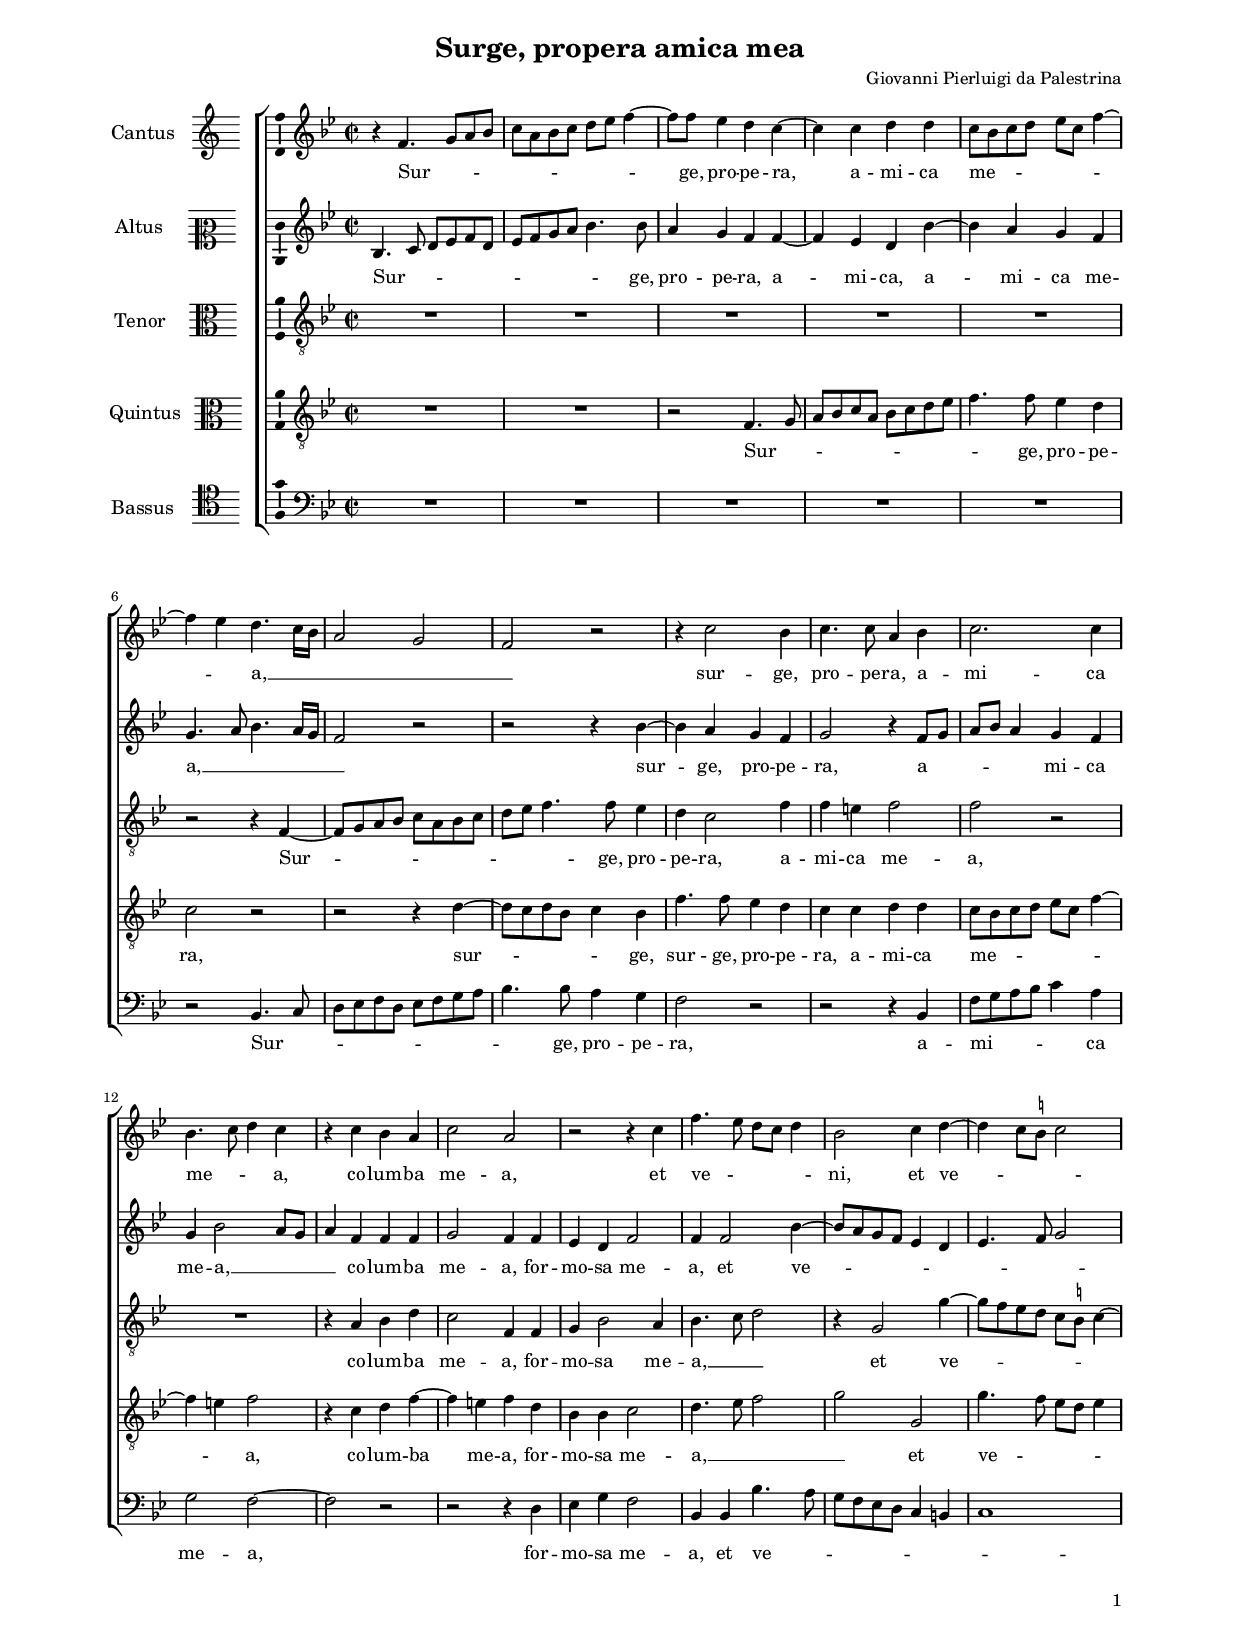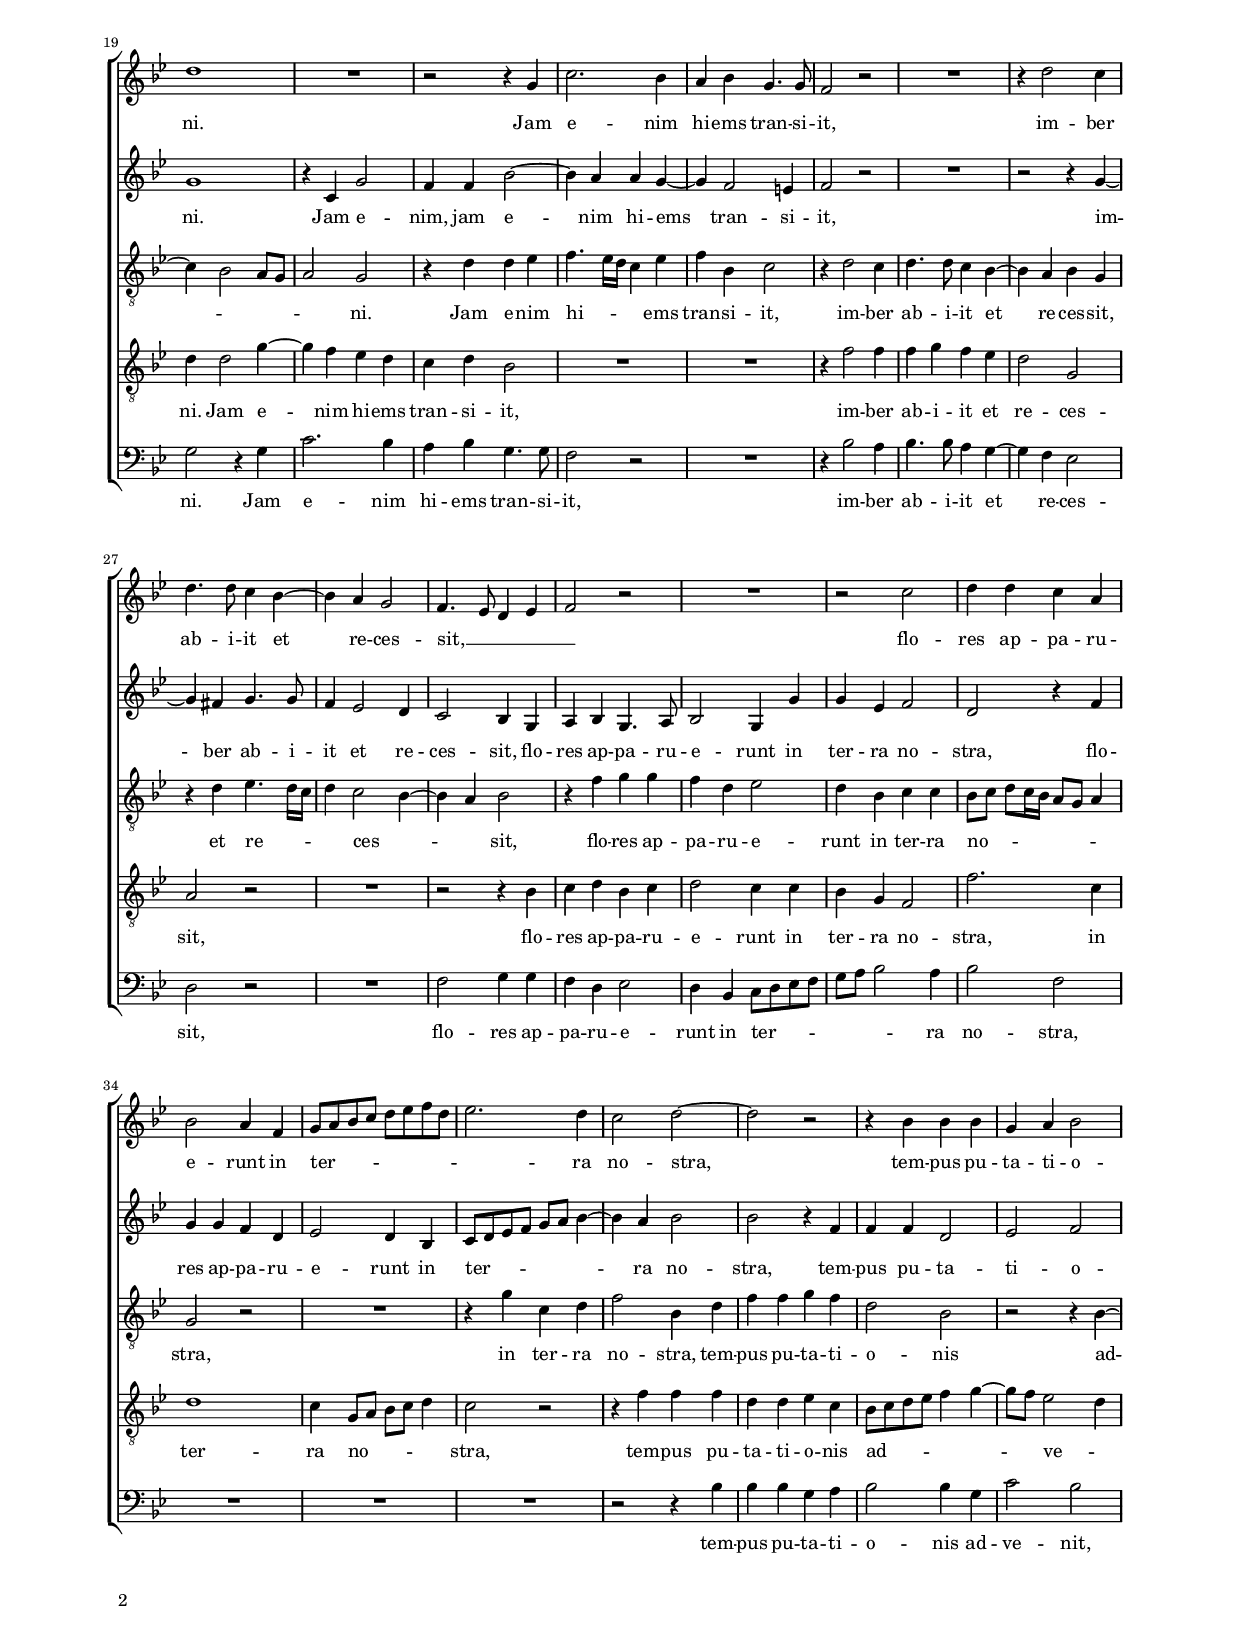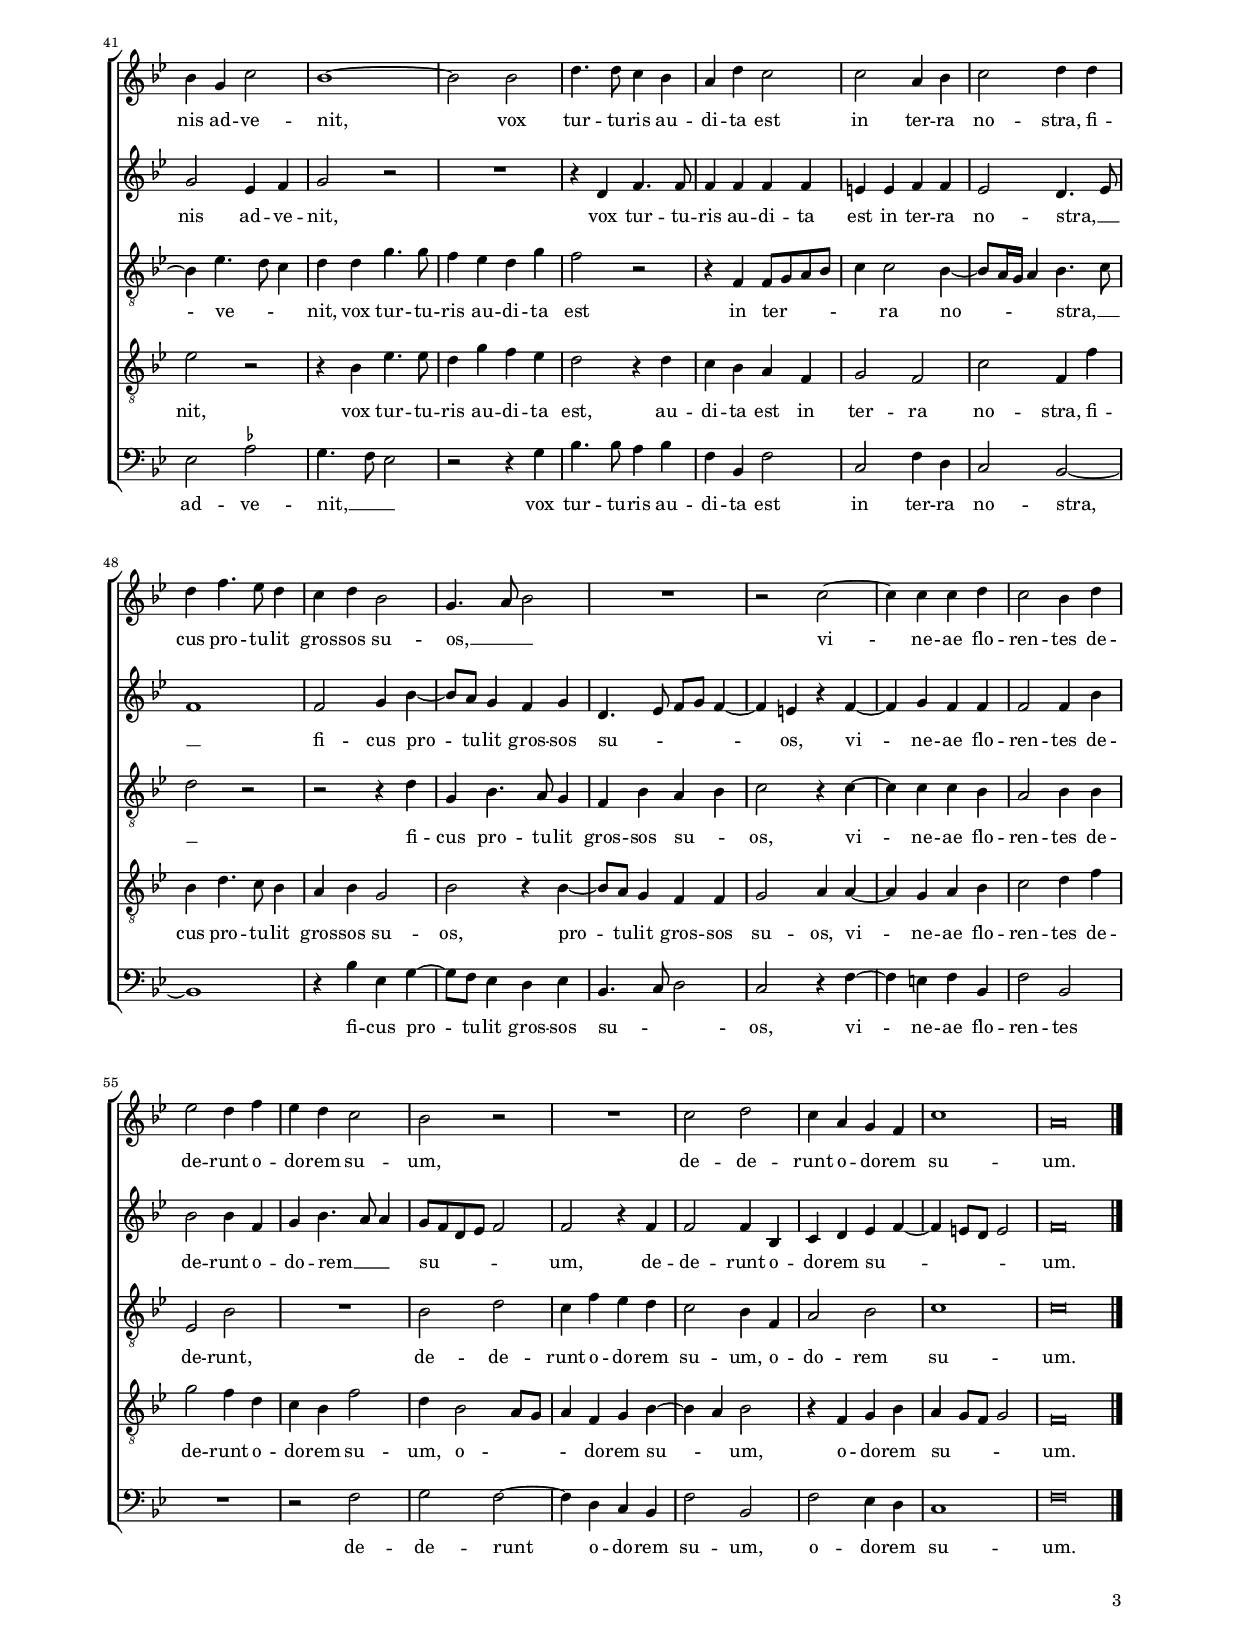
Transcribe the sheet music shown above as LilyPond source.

\header
{
  title="Surge, propera amica mea"
  composer="Giovanni Pierluigi da Palestrina"
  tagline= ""
}

\version "2.24.0"
\language deutsch
#(set-global-staff-size 15)
% #(set-default-paper-size "letter")
#(ly:set-option 'point-and-click #f)


\paper
	{
	top-margin = 1.8 \cm
	bottom-margin = 1.2 \cm
	left-margin = 2 \cm
	right-margin = 2 \cm
	ragged-bottom = ##f
	ragged-last-bottom = ##f
	print-page-number = ##f
	system-system-spacing = #'((basic-distance . 16) (minimum-distance . 14) (padding . 5) (strechability . 150))
	oddFooterMarkup=\markup   \fill-line { "" \fromproperty #'page:page-number-string }
	evenFooterMarkup=\markup  \fill-line { \fromproperty #'page:page-number-string "" }
	last-bottom-spacing = #'((basic-distance . 12) (minimum-distance . 7) (padding . 4))
	systems-per-page = 3
	page-count = 3
%	min-systems-per-page = 3
	markup-system-spacing.basic-distance = #12
	}

	
global = {
	\key c \major
	\time 2/2
	\set Score.tempoHideNote = ##t
	\tempo 4 = 95
	\skip 1*61
	\set Score.measureLength = #(ly:make-moment 2/1)
	\skip 1*2 \bar "|."
	}

	ficta = { \once \set suggestAccidentals = ##t }

	forget = #(define-music-function (music) (ly:music?) #{
		\accidentalStyle forget
		$music
		\accidentalStyle default
		#})

	m = \melisma
	me = \melismaEnd
%	\mark \markup { \fontsize #-3 \note  {2} #1 = \fontsize #-3 \note {2.} #1 }



incipitcantus = \markup { \score {
	{
	\set Staff.instrumentName = \markup { \fontsize #1 "Cantus" }
	\key c \major
	\clef violin
	s4 \bar ""
	}
	\layout  {
	raggedright = ##t
	indent = 1.6 \cm
	line-width = 2.4\cm
	\context { \Staff \remove Time_signature_engraver }
	\override Staff.Clef.Y-extent = #'(0 . 0)
	}} \hspace #1 }

      
incipitaltus = \markup { \score {
	{
	\set Staff.instrumentName = \markup { \fontsize #1 "Altus" }
	\key c \major
	\clef mezzosoprano
	s4 \bar ""
	}
	\layout  {
	raggedright = ##t
	indent = 1.6 \cm
	line-width = 2.4\cm
	\context { \Staff \remove Time_signature_engraver }
	\override Staff.Clef.Y-extent = #'(0 . 0)
	}} \hspace #1 }


incipittenor = \markup { \score {
	{
	\set Staff.instrumentName = \markup { \fontsize #1 "Tenor" }
	\key c \major
	\clef alto
	s4 \bar ""
	}
	\layout  {
	raggedright = ##t
	indent = 1.6 \cm
	line-width = 2.4\cm
	\context { \Staff \remove Time_signature_engraver }
	\override Staff.Clef.Y-extent = #'(0 . 0)
	}} \hspace #1 }
      
      
incipitquintus = \markup { \score {
	{
	\set Staff.instrumentName = \markup { \fontsize #1 "Quintus" }
	\key c \major
	\clef alto
	s4 \bar ""
	}
	\layout  {
	raggedright = ##t
	indent = 1.6 \cm
	line-width = 2.4\cm
	\context { \Staff \remove Time_signature_engraver }
	\override Staff.Clef.Y-extent = #'(0 . 0)
	}} \hspace #1 }
      
      
incipitbassus = \markup { \score {
	{
	\set Staff.instrumentName = \markup { \fontsize #1 "Bassus" }
	\key c \major
	\clef tenor
	s4 \bar ""
	}
	\layout  {
	raggedright = ##t
	indent = 1.6 \cm
	line-width = 2.4\cm
	\context { \Staff \remove Time_signature_engraver }
	\override Staff.Clef.Y-extent = #'(0 . 0)
	}} \hspace #1 }


cantus =  \relative c''
	{
	r4 g4. a8 h c
	d8 h c d e f g4~
	g8 g f4 e d~
	d4 d e e
%5
	d8 c d e f d g4~ |
	g4 f e4. d16 c
	h2 a
	g2 r
	r4 d'2 c4
%10
	d4. d8 h4 c |
	d2. d4
	c4. d8 e4 d
	r4 d c h
	d2 h
%15
	r2 r4 d |
	g4. f8 e d e4
	c2 d4 e~
	e4 d8 \ficta cis d2
	e1
%20
	R1 |
	r2 r4 a,
	d2. c4
	h4 c a4. a8
	g2 r
%25
	R1 |
	r4 e'2 d4
	e4. e8 d4 c~
	c4 h a2
	g4. f8 e4 f
%30
	g2 r |
	R1
	r2 d'
	e4 e d h
	c2 h4 g
%35
	a8 h c d e f g e |
	f2. e4
	d2 e~
	e2 r
	r4 c c c
%40
	a4 h c2 |
	c4 a d2
	c1~
	c2 c
	e4. e8 d4 c
%45
	h4 e d2 |
	d2 h4 c
	d2 e4 e
	e4 g4. f8 e4
	d4 e c2
%50
	a4. h8 c2 |
	R1
	r2 d~
	d4 d d e
	d2 c4 e
%55
	f2 e4 g |
	f4 e d2
	c2 r
	R1
	d2 e
%60
	d4 h a g |
	d'1
	h\breve |
	}


altus =  \relative c'
	{
	c4. d8 e f g e
	f8 g a h c4. c8
	h4 a g g~
	g4 f e c'~
%5
	c4 h a g |
	a4. h8 c4. h16 a
	g2 r
	r2 r4 c~
	c4 h a g
%10
	a2 r4 g8 a |
	h8 c h4 a g
	a4 c2 h8 a
	h4 g g g
	a2 g4 g
%15
	f4 e g2 |
	g4 g2 c4~
	c8 h a g f4 e
	f4. g8 a2
	a1
%20
	r4 d, a'2 |
	g4 g c2~
	c4 h h a~
	a4 g2 fis4
	g2 r
%25
	R1 |
	r2 r4 a~
	a4 gis a4. a8
	g4 f2 e4
	d2 c4 a
%30
	h4 c a4. h8 |
	c2 a4 a'
	a4 f g2
	e2 r4 g
	a4 a g e
%35
	f2 e4 c |
	d8 e f g a h c4~
	c4 h c2
	c2 r4 g
	g4 g e2
%40
	f2 g |
	a2 f4 g
	a2 r
	R1
	r4 e g4. g8
%45
	g4 g g g |
	fis4 fis g g
	f2 e4. f8
	g1
	g2 a4 c~
%50
	c8 h a4 g a |
	e4. f8 g a g4~
	g4 fis r g~
	g4 a g g
	g2 g4 c
%55
	c2 c4 g |
	a4 c4. h8 h4
	a8 g e f g2
	g2 r4 g
	g2 g4 c,
%60
	d4 e f g~ |
	g4 fis8 e fis2
	g\breve |
	}


tenor =  \relative c'
	{
	R1
	R1
	R1
	R1
%5
	R1 |
	r2 r4 g~
	g8 a h c d h c d
	e8 f g4. g8 f4
	e4 d2 g4
%10
	g4 fis g2 |
	g2 r
	R1
	r4 h, c e
	d2 g,4 g
%15
	a4 c2 h4 |
	c4. d8 e2
	r4 a,2 a'4~
	a8 g f e d \ficta cis d4~
	d4 c2 h8 a
%20
	h2 a |
	r4 e' e f
	g4. f16 e d4 f
	g4 c, d2
	r4 e2 d4
%25
	e4. e8 d4 c~ |
	c4 h c a
	r4 e' f4. e16 d
	e4 d2 c4~
	c4 h c2
%30
	r4 g' a a |
	g4 e f2
	e4 c d d
	c8 d e[ d16 c] h8 a h4
	a2 r
%35
	R1 |
	r4 a' d, e
	g2 c,4 e
	g4 g a g
	e2 c
%40
	r2 r4 c~ |
	c4 f4. e8 d4
	e4 e a4. a8
	g4 f e a
	g2 r
%45
	r4 g, g8 a h c |
	d4 d2 c4~
	c8 h16 a h4 c4. d8
	e2 r
	r2 r4 e
%50
	a,4 c4. h8 a4 |
	g4 c h c
	d2 r4 d~
	d4 d d c
	h2 c4 c
%55
	f,2 c' |
	R1
	c2 e
	d4 g f e
	d2 c4 g
%60
	h2 c |
	d1
	d\breve |
	}


quintus  =  \relative c'
	{
	R1
	R1
	r2 g4. a8
	h8 c d h c d e f
%5
	g4. g8 f4 e |
	d2 r
	r2 r4 e~
	e8 d e c d4 c
	g'4. g8 f4 e
%10
	d4 d e e |
	d8 c d e f d g4~
	g4 fis g2
	r4 d e g~
	g4 fis g e
%15
	c4 c d2 |
	e4. f8 g2
	a2 a,
	a'4. g8 f e f4
	e4 e2 a4~
%20
	a4 g f e |
	d4 e c2
	R1
	R1
	r4 g'2 g4
%25
	g4 a g f |
	e2 a,
	h2 r
	R1
	r2 r4 c
%30
	d4 e c d |
	e2 d4 d
	c4 a g2
	g'2. d4
	e1
%35
	d4 a8 h c d e4 |
	d2 r
	r4 g g g
	e4 e f d
	c8 d e f g4 a~
%40
	a8 g f2 e4 |
	f2 r
	r4 c f4. f8
	e4 a g f
	e2 r4 e
%45
	d4 c h g |
	a2 g
	d'2 g,4 g'
	c,4 e4. d8 c4
	h4 c a2
%50
	c2 r4 c~ |	
	c8 h a4 g g
	a2 h4 h~
	h4 a h c
	d2 e4 g
%55
	a2 g4 e |
	d4 c g'2
	e4 c2 h8 a
	h4 g a c~
	c4 h c2
%60
	r4 g a c |
	h4 a8 g a2
	g\breve |
	}


bassus  =  \relative c
	{
	R1
	R1
	R1
	R1
%5
	R1 |
	r2 c4. d8
	e8 f g e f g a h
	c4. c8 h4 a
	g2 r
%10
	r2 r4 c, |
	g'8 a h c d4 h
	a2 g~
	g2 r
	r2 r4 e
%15
	f4 a g2 |
	c,4 c c'4. h8
	a8 g f e d4 cis
	d1
	a'2 r4 a
%20
	d2. c4 |
	h4 c a4. a8
	g2 r
	R1
	r4 c2 h4
%25
	c4. c8 h4 a~ |
	a4 g f2
	e2 r
	R1
	g2 a4 a
%30
	g4 e f2 |
	e4 c d8 e f g
	a8 h c2 h4
	c2 g
	R1
%35
	R1 |
	R1
	r2 r4 c
	c4 c a h
	c2 c4 a
%40
	d2 c |
	f,2 \ficta b
	a4. g8 f2
	r2 r4 a
	c4. c8 h4 c
%45
	g4 c, g'2 |
	d2 g4 e
	d2 c~
	c1
	r4 c' f, a~
%50
	a8 g f4 e f |
	c4. d8 e2
	d2 r4 g~
	g4 fis g c,
	g'2 c,
%55
	R1 |
	r2 g'
	a2 g~
	g4 e d c
	g'2 c,
%60
	g'2 f4 e |
	d1
	g\breve |
	}


lyricscantus = \lyricmode {
	Sur -- _ _ _ _ _ _ _ _ _ _ ge, pro -- pe -- ra, a -- mi -- ca me -- _ _ _ _ _ _ _ a, __ _ _ _ _ _
	sur -- ge, pro -- pe -- ra, a -- mi -- ca me -- _ _ a,
	co -- lum -- ba me -- a,
	et ve -- _ _ _ _ ni,
	et ve -- _ _ _ ni.
	Jam e -- nim hi -- ems tran -- si -- it,
	im -- ber ab -- i -- it et re -- ces -- sit, __ _ _ _ _
	flo -- res ap -- pa -- ru -- e -- runt in ter -- _ _ _ _ _ _ _ _ ra no -- stra,
	tem -- pus pu -- ta -- ti -- o -- nis ad -- ve -- nit,
	vox tur -- tu -- ris au -- di -- ta est in ter -- ra no -- stra,
	fi -- cus pro -- tu -- lit gros -- sos su -- os, __ _ _
	vi -- ne -- ae flo -- ren -- tes de -- de -- runt o -- do -- rem su -- um,
	de -- de -- runt o -- do -- rem su -- um.
	}


lyricsaltus = \lyricmode {
	Sur -- _ _ _ _ _ _ _ _ _ _ ge, pro -- pe -- ra, a -- mi -- ca,
	a -- mi -- ca me -- a, __ _ _ _ _ _
	sur -- ge, pro -- pe -- ra, a -- _ _ _ _ mi -- ca me -- a, __ _ _ _
	co -- lum -- ba me -- a,
	for -- mo -- sa me -- a,
	et ve -- _ _ _ _ _ _ _ _ ni.
	Jam e -- nim,
	jam e -- nim hi -- ems tran -- si -- it,
	im -- ber ab -- i -- it et re -- ces -- sit,
	flo -- res ap -- pa -- ru -- e -- runt in ter -- ra no -- stra,
	flo -- res ap -- pa -- ru -- e -- runt in ter -- _ _ _ _ _ _ ra no -- stra,
	tem -- pus pu -- ta -- ti -- o -- nis ad -- ve -- nit,
	vox tur -- tu -- ris au -- di -- ta est in ter -- ra no -- stra, __ _ _
	fi -- cus pro -- tu -- lit gros -- sos su -- _ _ _ _ os,
	vi -- ne -- ae flo -- ren -- tes de -- de -- runt o -- do -- rem __ _ _ su -- _ _ _ _ um,
	de -- de -- runt o -- do -- rem su -- _ _ _ _ um.
	}


lyricstenor = \lyricmode {
	Sur -- _ _ _ _ _ _ _ _ _ _ ge, pro -- pe -- ra, a -- mi -- ca me -- a,
	co -- lum -- ba me -- a,
	for -- mo -- sa me -- a, __ _ _
	et ve -- _ _ _ _ _ _ _ _ _ _ ni.
	Jam e -- nim hi -- _ _ _ ems tran -- si -- it,
	im -- ber ab -- i -- it et re -- ces -- sit,
	et re -- _ _ _ ces -- _ _ sit,
	flo -- res ap -- pa -- ru -- e -- runt in ter -- ra no -- _ _ _ _ _ _ _ stra,
	in ter -- ra no -- stra,
	tem -- pus pu -- ta -- ti -- o -- nis ad -- ve -- _ _ nit,
	vox tur -- tu -- ris au -- di -- ta est in ter -- _ _ _ _ ra no -- _ _ _ stra, __ _ _
	fi -- cus pro -- tu -- lit gros -- sos su -- _ os,
	vi -- ne -- ae flo -- ren -- tes de -- de -- runt,
	de -- de -- runt o -- do -- rem su -- um,
	o -- do -- rem su -- um.
	}


lyricsquintus = \lyricmode {
	Sur -- _ _ _ _ _ _ _ _ _ _ ge, pro -- pe -- ra,
	sur -- _ _ _ _ ge, 
	sur -- ge, pro -- pe -- ra, a -- mi -- ca me -- _ _ _ _ _ _ _ a,
	co -- lum -- ba me -- a,
	for -- mo -- sa me -- a, __ _ _ _ 
	et ve -- _ _ _ _ ni.
	Jam e -- nim hi -- ems tran -- si -- it,
	im -- ber ab -- i -- it et re -- ces -- sit,
	flo -- res ap -- pa -- ru -- e -- runt in ter -- ra no -- stra,
	in ter -- ra no -- _ _ _ _ stra,
	tem -- pus pu -- ta -- ti -- o -- nis ad -- _ _ _ _ _ _ ve -- _ nit,
	vox tur -- tu -- ris au -- di -- ta est,
	au -- di -- ta est in ter -- ra no -- stra,
	fi -- cus pro -- tu -- lit gros -- sos su -- os,
	pro -- tu -- lit gros -- sos su -- os,
	vi -- ne -- ae flo -- ren -- tes de -- de -- runt o -- do -- rem su -- um,
	o -- _ _ _ do -- rem su -- _ um,
	o -- do -- rem su -- _ _ _ um.
	}


lyricsbassus = \lyricmode {
	Sur -- _ _ _ _ _ _ _ _ _ _ ge, pro -- pe -- ra, a -- mi -- _ _ _ _ ca me -- a,
	for -- mo -- sa me -- a,
	et ve -- _ _ _ _ _ _ _ _ ni.
	Jam e -- nim hi -- ems tran -- si -- it,
	im -- ber ab -- i -- it et re -- ces -- sit,
	flo -- res ap -- pa -- ru -- e -- runt in ter -- _ _ _ _ _ _ ra no -- stra,
	tem -- pus pu -- ta -- ti -- o -- nis ad -- ve -- nit,
	ad -- ve -- nit, __ _ _
	vox tur -- tu -- ris au -- di -- ta est in ter -- ra no -- stra,
	fi -- cus pro -- tu -- lit gros -- sos su -- _ _ os,
	vi -- ne -- ae flo -- ren -- tes de -- de -- runt o -- do -- rem su -- um,
	o -- do -- rem su -- um.
	}


\score
{  
	\transpose c b, {
	\new ChoirStaff \with { \override StaffGrouper.staff-staff-spacing.basic-distance = #12 }
	<<

	\new Staff << \global
	\new Voice="v1" {
		\set Staff.instrumentName=\incipitcantus
%		\set Staff.instrumentName= "S"
		\set Staff.midiInstrument = "reed organ"
		\clef violin
		\cantus }
	\new Lyrics \lyricsto "v1" {\lyricscantus }
	>>


	\new Staff << \global
	\new Voice="v2" {
		\set Staff.instrumentName=\incipitaltus
%		\set Staff.instrumentName= "A"
		\set Staff.midiInstrument = "reed organ"
		\clef violin % "G_8"
		\altus}
	\new Lyrics \lyricsto "v2" {\lyricsaltus }
	>>


	\new Staff << \global
	\new Voice="v3" {
		\set Staff.instrumentName=\incipittenor
%		\set Staff.instrumentName= "T"
		\set Staff.midiInstrument = "reed organ"
		\clef "G_8"
		\tenor }
	\new Lyrics \lyricsto "v3" {\lyricstenor }
	>>


	\new Staff << \global
	\new Voice="v5" {
		\set Staff.instrumentName=\incipitquintus
%		\set Staff.instrumentName= "Q"
		\set Staff.midiInstrument = "reed organ"
		\clef "G_8"
		\quintus}
	\new Lyrics \lyricsto "v5" {\lyricsquintus }
	>>


	\new Staff << \global
	\new Voice="v4" {
		\set Staff.instrumentName=\incipitbassus
%		\set Staff.instrumentName= "B"
		\set Staff.midiInstrument = "reed organ"
		\clef bass 
		\bassus }
	\new Lyrics \lyricsto "v4" {\lyricsbassus}
	>>

	>>
	} % transpose

	\layout
	{
	indent = 2.5\cm
	\context { \Lyrics \override VerticalAxisGroup.nonstaff-relatedstaff-spacing.padding = #1.4 }
%	\context { \Lyrics \override LyricText.font-size = #1 }
	\context { \Staff \override TimeSignature.break-visibility = #end-of-line-invisible }
	\context { \Staff \consists Ambitus_engraver }
	\context { \Score \override BarNumber.padding = #2 }
	\context { \Voice \override NoteHead.style = #'baroque }
	}

\midi
	{
    	
	}

}


% EOF
